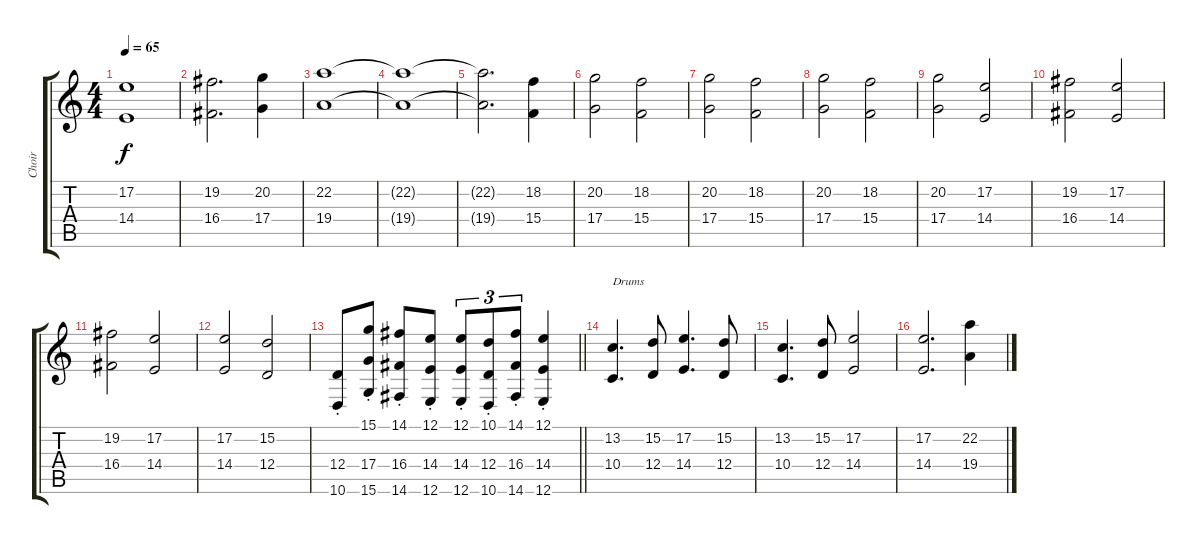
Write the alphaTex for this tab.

\track ("Choir" "Choir") {instrument choiraahs}
\staff {score tabs}
\tuning (E4 B3 G3 D3 A2 E2) {hide}
\ts (4 4)
\tempo 65
\clef g2
\ks c
(17.2 14.4).1{dy f} |
(19.2 16.4).2{d} (20.2 17.4).4 |
(22.2 19.4).1 |
(22.2{t} 19.4{t}).1 |
(22.2{t} 19.4{t}).2{d} (18.2 15.4).4 |
(20.2 17.4).2 (18.2 15.4).2 |
(20.2 17.4).2 (18.2 15.4).2 |
(20.2 17.4).2 (18.2 15.4).2 |
(20.2 17.4).2 (17.2 14.4).2 |
(19.2 16.4).2 (17.2 14.4).2 |
(19.2 16.4).2 (17.2 14.4).2 |
(17.2 14.4).2 (15.2 12.4).2 |
\barLineRight lightlight
(12.4{st} 10.6{st}).8 (15.1{st} 17.4{st} 15.6{st}).8 (14.1{st} 16.4{st} 14.6{st}).8 (12.1{st} 14.4{st} 12.6{st}).8 (12.1{st} 14.4{st} 12.6{st}).8{tu (3 2)} (10.1{st} 12.4{st} 10.6{st}).8{tu (3 2)} (14.1{st} 16.4{st} 14.6{st}).8{tu (3 2)} (12.1{st} 14.4{st} 12.6{st}).4 |
(13.2 10.4).4{d txt "Drums"} (15.2 12.4).8 (17.2 14.4).4{d} (15.2 12.4).8 |
(13.2 10.4).4{d} (15.2 12.4).8 (17.2 14.4).2 |
(17.2 14.4).2{d} (22.2 19.4).4
